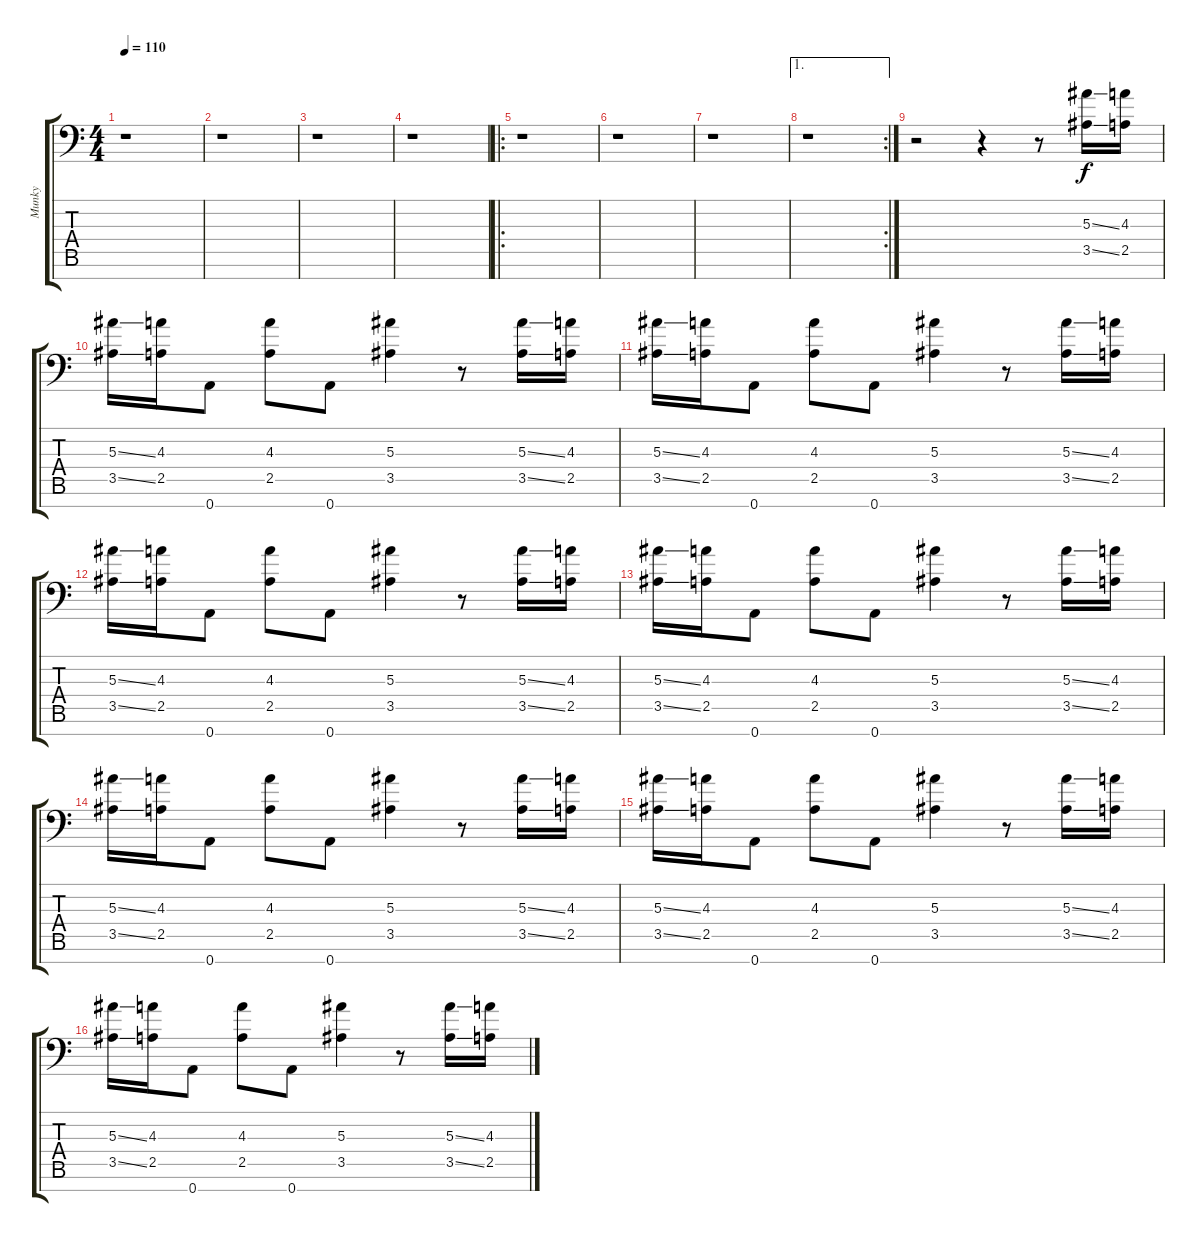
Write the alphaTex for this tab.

\track ("Munky" "Munky") {instrument distortionguitar}
\staff {score tabs}
\tuning (D4 A3 F3 C3 G2 D2 A1) {hide}
\ts (4 4)
\tempo 110
\clef f4
\ks c
r.1{dy f instrument distortionguitar} |
r.1 |
r.1 |
r.1 |
\ro
r.1 |
r.1 |
r.1 |
\ae 1
\rc 2
r.1 |
r.2 r.4 r.8 (5.3{ss} 3.5{ss}).16 (4.3 2.5).16 |
(5.3{ss} 3.5{ss}).16 (4.3 2.5).16 0.7.8 (4.3 2.5).8 0.7.8 (5.3 3.5).4 r.8 (5.3{ss} 3.5{ss}).16 (4.3 2.5).16 |
(5.3{ss} 3.5{ss}).16 (4.3 2.5).16 0.7.8 (4.3 2.5).8 0.7.8 (5.3 3.5).4 r.8 (5.3{ss} 3.5{ss}).16 (4.3 2.5).16 |
(5.3{ss} 3.5{ss}).16 (4.3 2.5).16 0.7.8 (4.3 2.5).8 0.7.8 (5.3 3.5).4 r.8 (5.3{ss} 3.5{ss}).16 (4.3 2.5).16 |
(5.3{ss} 3.5{ss}).16 (4.3 2.5).16 0.7.8 (4.3 2.5).8 0.7.8 (5.3 3.5).4 r.8 (5.3{ss} 3.5{ss}).16 (4.3 2.5).16 |
(5.3{ss} 3.5{ss}).16 (4.3 2.5).16 0.7.8 (4.3 2.5).8 0.7.8 (5.3 3.5).4 r.8 (5.3{ss} 3.5{ss}).16 (4.3 2.5).16 |
(5.3{ss} 3.5{ss}).16 (4.3 2.5).16 0.7.8 (4.3 2.5).8 0.7.8 (5.3 3.5).4 r.8 (5.3{ss} 3.5{ss}).16 (4.3 2.5).16 |
(5.3{ss} 3.5{ss}).16 (4.3 2.5).16 0.7.8 (4.3 2.5).8 0.7.8 (5.3 3.5).4 r.8 (5.3{ss} 3.5{ss}).16 (4.3 2.5).16
